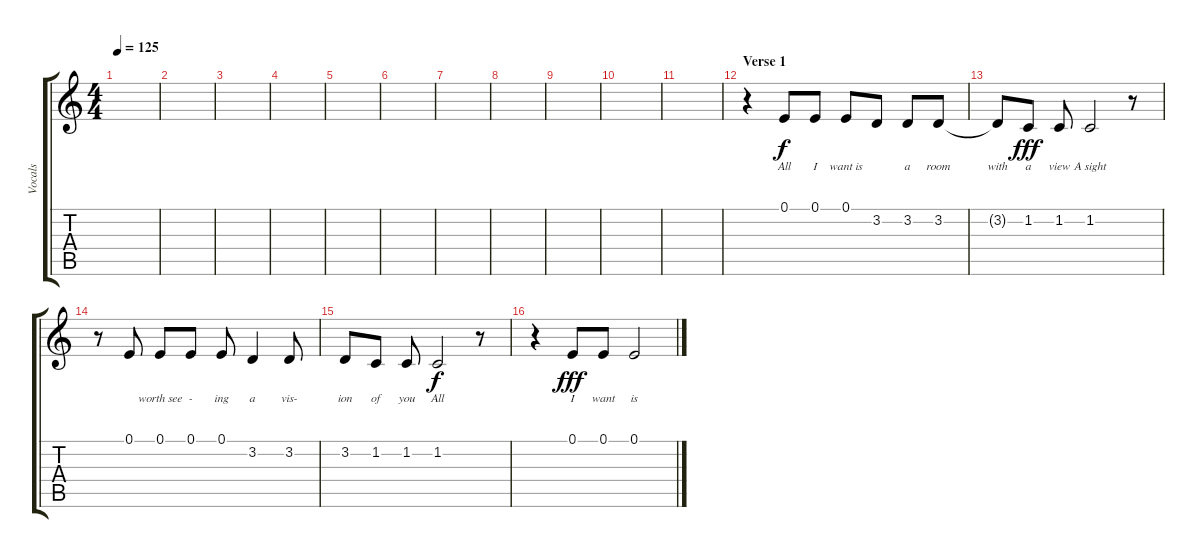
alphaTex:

\track ("Vocals" "Vocals") {instrument lead2sawtooth}
\staff {score tabs}
\tuning (E4 B3 G3 D3 A2 E2) {hide}
\ts (4 4)
\tempo 125
\clef g2
\ks c
|
|
|
|
|
|
|
|
|
|
|
\section ("" "Verse 1")
r.4 0.1.8{lyrics (0 "All") lyrics (1 "") lyrics (2 "") lyrics (3 "") lyrics (4 "")} 0.1.8{lyrics (0 "I") lyrics (1 "") lyrics (2 "") lyrics (3 "") lyrics (4 "")} 0.1.8{lyrics (0 "want is") lyrics (1 "") lyrics (2 "") lyrics (3 "") lyrics (4 "")} 3.2.8{lyrics (0 "") lyrics (1 "") lyrics (2 "") lyrics (3 "") lyrics (4 "")} 3.2.8{lyrics (0 "a") lyrics (1 "") lyrics (2 "") lyrics (3 "") lyrics (4 "")} 3.2.8{lyrics (0 "room") lyrics (1 "") lyrics (2 "") lyrics (3 "") lyrics (4 "")} |
3.2{t}.8{lyrics (0 "with") lyrics (1 "") lyrics (2 "") lyrics (3 "") lyrics (4 "") dy f} 1.2.8{lyrics (0 "a") lyrics (1 "") lyrics (2 "") lyrics (3 "") lyrics (4 "") dy fff} 1.2.8{lyrics (0 "view") lyrics (1 "") lyrics (2 "") lyrics (3 "") lyrics (4 "")} 1.2.2{lyrics (0 "A sight") lyrics (1 "") lyrics (2 "") lyrics (3 "") lyrics (4 "")} r.8 |
r.8 0.1.8{lyrics (0 "") lyrics (1 "") lyrics (2 "") lyrics (3 "") lyrics (4 "")} 0.1.8{lyrics (0 "worth see") lyrics (1 "") lyrics (2 "") lyrics (3 "") lyrics (4 "")} 0.1.8{lyrics (0 "-") lyrics (1 "") lyrics (2 "") lyrics (3 "") lyrics (4 "")} 0.1.8{lyrics (0 "ing") lyrics (1 "") lyrics (2 "") lyrics (3 "") lyrics (4 "")} 3.2.4{lyrics (0 "a") lyrics (1 "") lyrics (2 "") lyrics (3 "") lyrics (4 "")} 3.2.8{lyrics (0 "vis-") lyrics (1 "") lyrics (2 "") lyrics (3 "") lyrics (4 "")} |
3.2.8{lyrics (0 "ion") lyrics (1 "") lyrics (2 "") lyrics (3 "") lyrics (4 "")} 1.2.8{lyrics (0 "of") lyrics (1 "") lyrics (2 "") lyrics (3 "") lyrics (4 "")} 1.2.8{lyrics (0 "you") lyrics (1 "") lyrics (2 "") lyrics (3 "") lyrics (4 "")} 1.2.2{lyrics (0 "All") lyrics (1 "") lyrics (2 "") lyrics (3 "") lyrics (4 "") dy f} r.8 |
r.4 0.1.8{lyrics (0 "I") lyrics (1 "") lyrics (2 "") lyrics (3 "") lyrics (4 "") dy fff} 0.1.8{lyrics (0 "want") lyrics (1 "") lyrics (2 "") lyrics (3 "") lyrics (4 "")} 0.1.2{lyrics (0 "is") lyrics (1 "") lyrics (2 "") lyrics (3 "") lyrics (4 "")}
